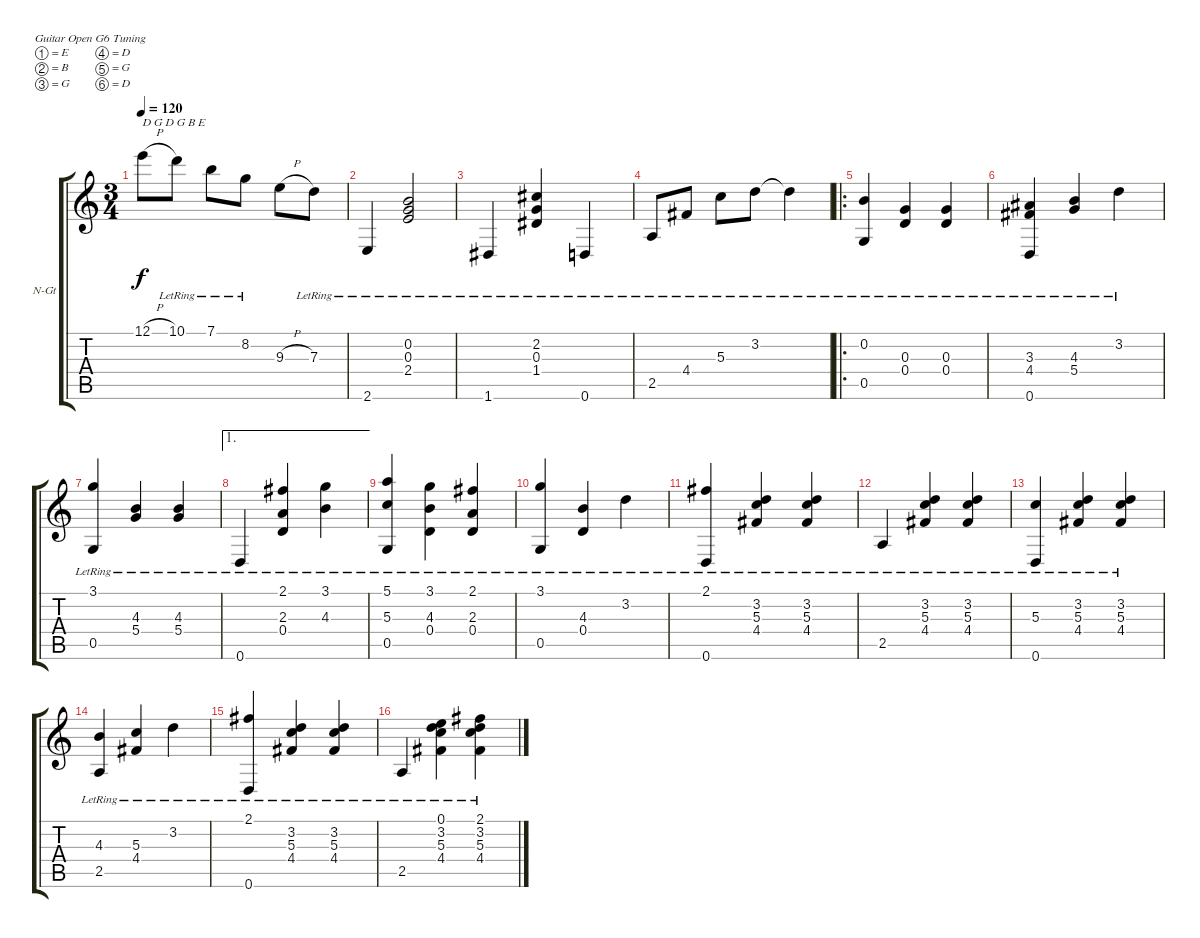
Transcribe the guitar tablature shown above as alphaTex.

\bracketExtendMode groupsimilarinstruments
\firstSystemTrackNameOrientation horizontal
\otherSystemsTrackNameOrientation horizontal
\track ("Piste 1" "N-Gt") {instrument acousticguitarnylon}
\staff {score tabs}
\tuning (E4 B3 G3 D3 G2 D2)
\ts (3 4)
\tempo 120
\clef g2
\ks c
12.1{h}.8{txt "D G D G B E" dy f instrument acousticguitarnylon} 10.1{lr}.8 7.1{lr}.8 8.2{lr}.8 9.3{h}.8 7.3{lr}.8 |
2.6{lr}.4 (0.2{lr} 0.3{lr} 2.4{lr}).2 |
1.6{lr}.4 (2.2{lr} 0.3{lr} 1.4{lr}).4 0.6{lr}.4 |
2.5{lr}.8 4.4{lr}.8 5.3{lr}.8 3.2{lr}.8 3.2{lr t}.4 |
\ro
(0.2{lr} 0.5{lr}).4 (0.3{lr} 0.4{lr}).4 (0.3{lr} 0.4{lr}).4 |
(3.3{lr} 4.4{lr} 0.6{lr}).4 (4.3{lr} 5.4{lr}).4 3.2{lr}.4 |
(3.1{lr} 0.5{lr}).4 (4.3{lr} 5.4{lr}).4 (4.3{lr} 5.4{lr}).4 |
\ae 1
0.6{lr}.4 (2.1{lr} 2.3{lr} 0.4{lr}).4 (3.1{lr} 4.3{lr}).4 |
(5.1{lr} 5.3{lr} 0.5{lr}).4 (3.1{lr} 4.3{lr} 0.4{lr}).4 (2.1{lr} 2.3{lr} 0.4{lr}).4 |
(3.1{lr} 0.5{lr}).4 (4.3{lr} 0.4{lr}).4 3.2{lr}.4 |
(2.1{lr} 0.6{lr}).4 (3.2{lr} 5.3{lr} 4.4{lr}).4 (3.2{lr} 5.3{lr} 4.4{lr}).4 |
2.5{lr}.4 (3.2{lr} 5.3{lr} 4.4{lr}).4 (3.2{lr} 5.3{lr} 4.4{lr}).4 |
(5.3{lr} 0.6{lr}).4 (3.2{lr} 5.3{lr} 4.4{lr}).4 (3.2{lr} 5.3{lr} 4.4{lr}).4 |
(4.3{lr} 2.5{lr}).4 (5.3{lr} 4.4{lr}).4 3.2{lr}.4 |
(2.1{lr} 0.6{lr}).4 (3.2{lr} 5.3{lr} 4.4{lr}).4 (3.2{lr} 5.3{lr} 4.4{lr}).4 |
2.5{lr}.4 (0.1{lr} 3.2{lr} 5.3{lr} 4.4{lr}).4 (2.1{lr} 3.2{lr} 5.3{lr} 4.4{lr}).4
